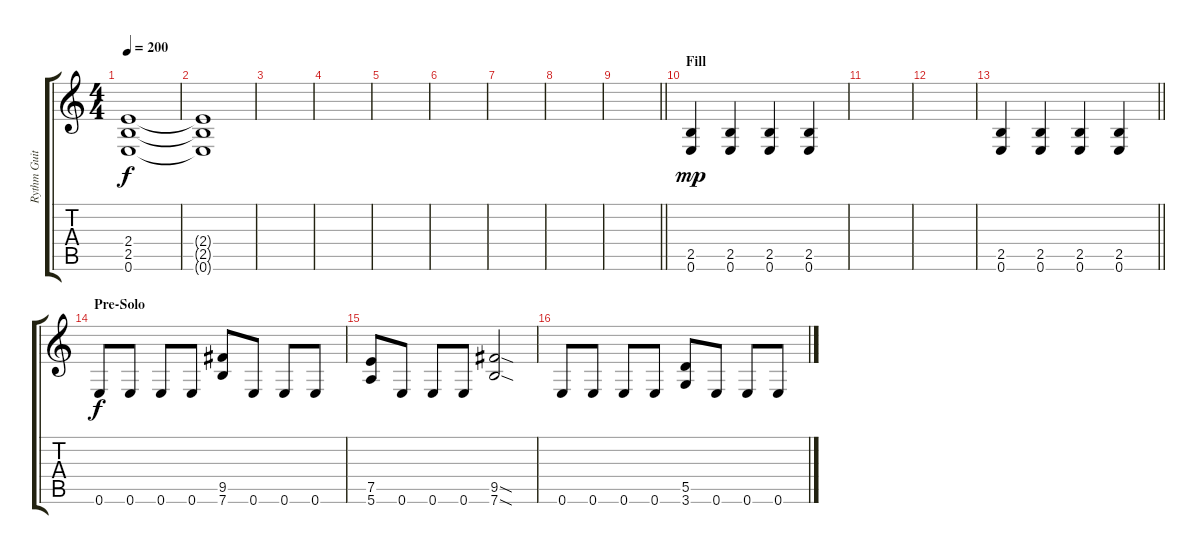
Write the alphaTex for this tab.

\track ("Rythm Guitar" "Rythm Guit") {instrument distortionguitar}
\staff {score tabs}
\tuning (E4 B3 G3 D3 A2 E2) {hide}
\ts (4 4)
\tempo 200
\clef g2
\ks c
(2.4{t} 2.5{t} 0.6{t}).1{dy f volume 10} |
(2.4{t} 2.5{t} 0.6{t}).1{volume 0} |
|
|
|
|
|
|
\barLineRight lightlight
|
\section ("" "Fill")
(2.5 0.6).4{dy mp} (2.5 0.6).4 (2.5 0.6).4 (2.5 0.6).4 |
|
|
\barLineRight lightlight
(2.5 0.6).4 (2.5 0.6).4 (2.5 0.6).4 (2.5 0.6).4 |
\section ("" "Pre-Solo")
0.6.8{dy f} 0.6.8 0.6.8 0.6.8 (9.5 7.6).8 0.6.8 0.6.8 0.6.8 |
(7.5 5.6).8 0.6.8 0.6.8 0.6.8 (9.5{sod} 7.6{sod}).2 |
0.6.8 0.6.8 0.6.8 0.6.8 (5.5 3.6).8 0.6.8 0.6.8 0.6.8
